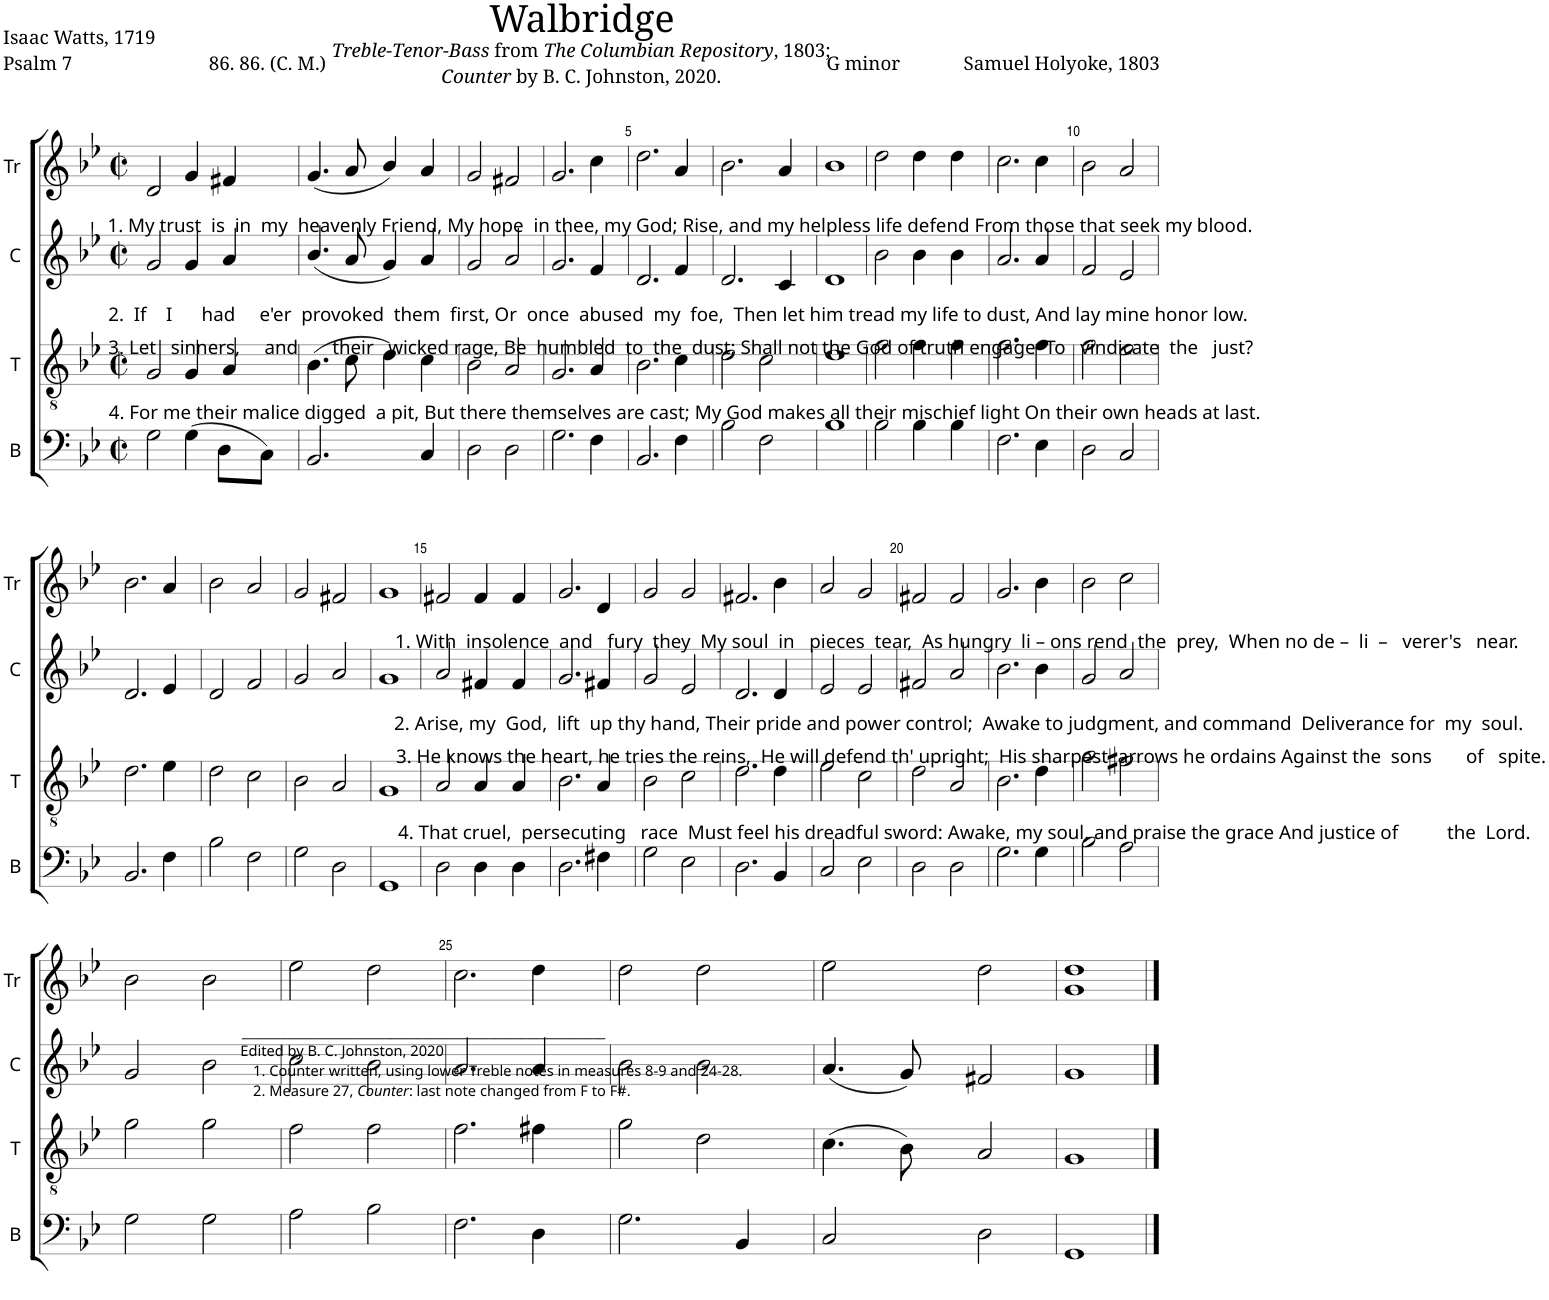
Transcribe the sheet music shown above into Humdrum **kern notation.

**kern	**kern	**kern	**kern
*part4	*part3	*part2	*part1
*staff4	*staff3	*staff2	*staff1
*I"B	*I"T	*I"C	*I"Tr
*I'B	*I'T	*I'C	*I'Tr
*clefF4	*clefGv2	*clefG2	*clefG2
*k[b-e-]	*k[b-e-]	*k[b-e-]	*k[b-e-]
*M2/2	*M2/2	*M2/2	*M2/2
*met(c|)	*met(c|)	*met(c|)	*met(c|)
=1	=1	=1	=1
!	!	!	!LO:TX:b:t=1. My trust  is  in  my  heavenly Friend, My hope  in thee, my God; Rise, and my helpless life defend From those that seek my blood.
!	!	!LO:TX:b:t=2.  If    I      had     e'er  provoked  them  first, Or  once  abused  my  foe,  Then let him tread my life to dust, And lay mine honor low.	!
!	!	!LO:TX:b:t=3. Let   sinners,     and       their   wicked rage, Be  humbled  to  the  dust; Shall not the God of truth engage  To   vindicate  the   just?	!
!	!LO:TX:b:t=4. For me their malice digged  a pit, But there themselves are cast; My God makes all their mischief light On their own heads at last.	!	!
2G\	2G/	2g/	2d/
(4G\	4G/	4g/	4g/
8D\L	4A/	4a/	4f#X/
8C\J)	.	.	.
=2	=2	=2	=2
2.BB-/	(4.B-\	(4.b-/	(4.g/
.	8c\	8a/	8a/
.	4d\)	4g/)	4b-/)
4C/	4c\	4a/	4a/
=3	=3	=3	=3
2D\	2B-\	2g/	2g/
2D\	2A/	2a/	2f#X/
=4	=4	=4	=4
2.G\	2.G/	2.g/	2.g/
4F\	4A/	4f/	4cc\
=5	=5	=5	=5
2.BB-/	2.B-\	2.d/	2.dd\
4F\	4c\	4f/	4a/
=6	=6	=6	=6
2B-\	2d\	2.d/	2.b-\
2F\	2c\	.	.
.	.	4c/	4a/
=7	=7	=7	=7
1B-	1d	1d	1b-
=8	=8	=8	=8
2B-\	2f\	2b-\	2dd\
4B-\	4f\	4b-\	4dd\
4B-\	4f\	4b-\	4dd\
=9	=9	=9	=9
2.F\	2.f\	2.a/	2.cc\
4E-\	4f\	4a/	4cc\
=10	=10	=10	=10
2D\	2f\	2f/	2b-\
2C/	2e-\	2e-/	2a/
!!LO:LB:g=z
=11	=11	=11	=11
2.BB-/	2.d\	2.d/	2.b-\
4F\	4e-\	4e-/	4a/
=12	=12	=12	=12
2B-\	2d\	2d/	2b-\
2F\	2c\	2f/	2a/
=13	=13	=13	=13
2G\	2B-\	2g/	2g/
2D\	2A/	2a/	2f#X/
=14	=14	=14	=14
1GG	1G	1g	1g
=15	=15	=15	=15
!	!	!	!LO:TX:b:t=1. With  insolence  and   fury  they  My soul  in   pieces  tear,  As hungry  li – ons rend  the  prey,  When no de –  li  –   verer's   near.
!	!	!LO:TX:b:t=2. Arise, my  God,  lift  up thy hand, Their pride and power control;  Awake to judgment, and command  Deliverance for  my  soul.	!
!	!	!LO:TX:b:t=3. He knows the heart, he tries the reins,  He will defend th' upright;  His sharpest  arrows he ordains Against the  sons       of   spite.	!
!	!LO:TX:b:t=4. That cruel,  persecuting   race  Must feel his dreadful sword&colon; Awake, my soul, and praise the grace And justice of          the  Lord.	!	!
2D\	2A/	2a/	2f#X/
4D\	4A/	4f#X/	4f#/
4D\	4A/	4f#/	4f#/
=16	=16	=16	=16
!LO:TX:b:t=________________________________________________________	!	!	!
!LO:TX:b:t=Edited by B. C. Johnston, 2020	!	!	!
!LO:TX:b:t=1. Counter written, using lower Treble notes in measures 8-9 and 24-28.	!	!	!
!LO:TX:b:t=2. Measure 27,	!	!	!
!LO:TX:b:i:t=Counter	!	!	!
!LO:TX:b:t=&colon; last note changed from F to F#.	!	!	!
2.D\	2.B-\	2.g/	2.g/
4F#X\	4A/	4f#X/	4d/
=17	=17	=17	=17
2G\	2B-\	2g/	2g/
2E-\	2c\	2e-/	2g/
=18	=18	=18	=18
2.D\	2.d\	2.d/	2.f#X/
4BB-/	4d\	4d/	4b-\
=19	=19	=19	=19
2C/	2e-\	2e-/	2a/
2E-\	2c\	2e-/	2g/
=20	=20	=20	=20
2D\	2d\	2f#X/	2f#X/
2D\	2A/	2a/	2f#/
=21	=21	=21	=21
2.G\	2.B-\	2.b-\	2.g/
4G\	4d\	4b-\	4b-\
=22	=22	=22	=22
2B-\	2g\	2g/	2b-\
2A\	2f#X\	2a/	2cc\
!!LO:LB:g=z
=23	=23	=23	=23
2G\	2g\	2g/	2b-\
2G\	2g\	2b-\	2b-\
=24	=24	=24	=24
2A\	2f\	2cc\	2ee-\
2B-\	2f\	2b-\	2dd\
=25	=25	=25	=25
2.F\	2.f\	2.a/	2.cc\
4D\	4f#X\	4a/	4dd\
=26	=26	=26	=26
2.G\	2g\	2b-\	2dd\
.	2d\	2b-\	2dd\
4BB-/	.	.	.
=27	=27	=27	=27
2C/	(4.c\	(4.a/	2ee-\
.	8B-\)	8g/)	.
2D\	2A/	2f#X/	2dd\
=28	=28	=28	=28
1GG	1G	1g	1g 1dd
==	==	==	==
*-	*-	*-	*-
